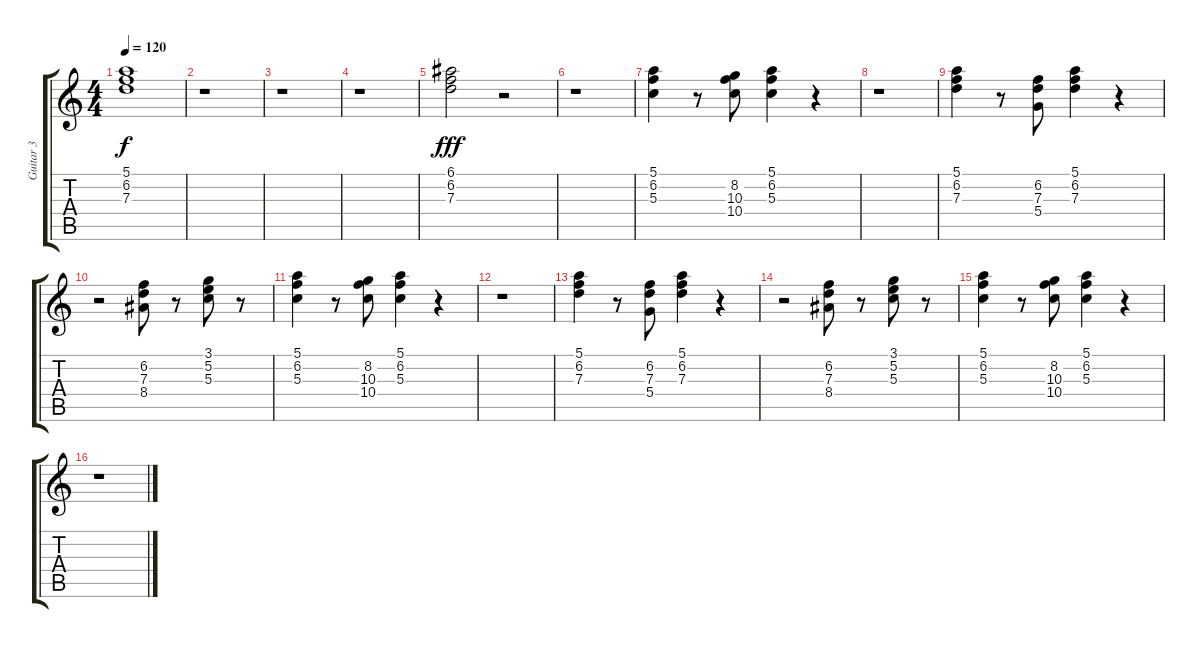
\track ("Guitar 3" "Guitar 3") {instrument distortionguitar}
\staff {score tabs}
\tuning (E4 B3 G3 D3 A2 E2) {hide}
\ts (4 4)
\tempo 120
\clef g2
\ks c
(5.1{t} 6.2{t} 7.3{t}).1{dy f} |
r.1 |
r.1 |
r.1 |
(6.1 6.2 7.3).2{dy fff} r.2 |
r.1 |
(5.1 6.2 5.3).4 r.8 (8.2 10.3 10.4).8 (5.1 6.2 5.3).4 r.4 |
r.1 |
(5.1 6.2 7.3).4 r.8 (6.2 7.3 5.4).8 (5.1 6.2 7.3).4 r.4 |
r.2 (6.2 7.3 8.4).8 r.8 (3.1 5.2 5.3).8 r.8 |
(5.1 6.2 5.3).4 r.8 (8.2 10.3 10.4).8 (5.1 6.2 5.3).4 r.4 |
r.1 |
(5.1 6.2 7.3).4 r.8 (6.2 7.3 5.4).8 (5.1 6.2 7.3).4 r.4 |
r.2 (6.2 7.3 8.4).8 r.8 (3.1 5.2 5.3).8 r.8 |
(5.1 6.2 5.3).4 r.8 (8.2 10.3 10.4).8 (5.1 6.2 5.3).4 r.4 |
r.1
